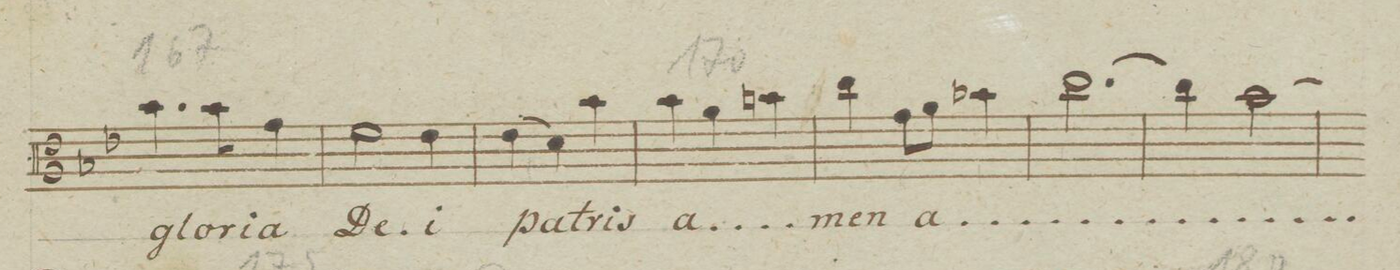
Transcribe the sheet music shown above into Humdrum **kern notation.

**kern	**text	**dynam
*I"Alto.	*	*
*clefC3	*	*
*k[-b-e-]	*	*
*met(c)	*	*
*M3/4	*	*
4.b-\	glo-	.
8b-\	-ri-	.
4g\	-a	.
=168	=168	=168
2f\	De-	.
4e-\	-i	.
=169	=169	=169
(4e-\	Pa-	.
4d\)	.	.
4b-\	-tris	.
=170	=170	=170
4b-\	a-	.
4a\	.	.
4bn\	.	.
=171	=171	=171
4cc\	men	.
8g\L	a-	.
8a\J	.	.
4b-X\	.	.
=172	=172	=172
[2.cc\	.	.
=173	=173	=173
4cc\]	.	.
[2b-\	.	.
=174	=174	=174
*-	*-	*-
